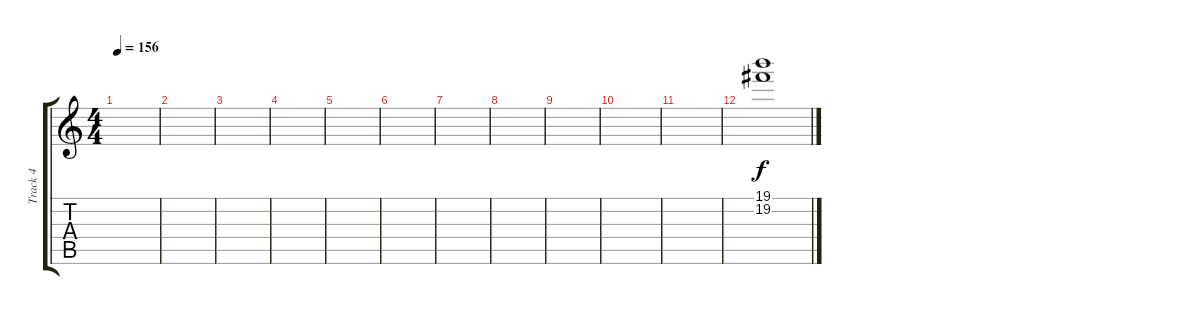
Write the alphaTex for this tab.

\track ("Track 4" "Track 4") {instrument overdrivenguitar}
\staff {score tabs}
\tuning (E4 B3 G3 D3 A2 E2) {hide}
\ts (4 4)
\tempo 156
\clef g2
\ks c
|
|
|
|
|
|
|
|
|
|
|
(19.1 19.2).1
